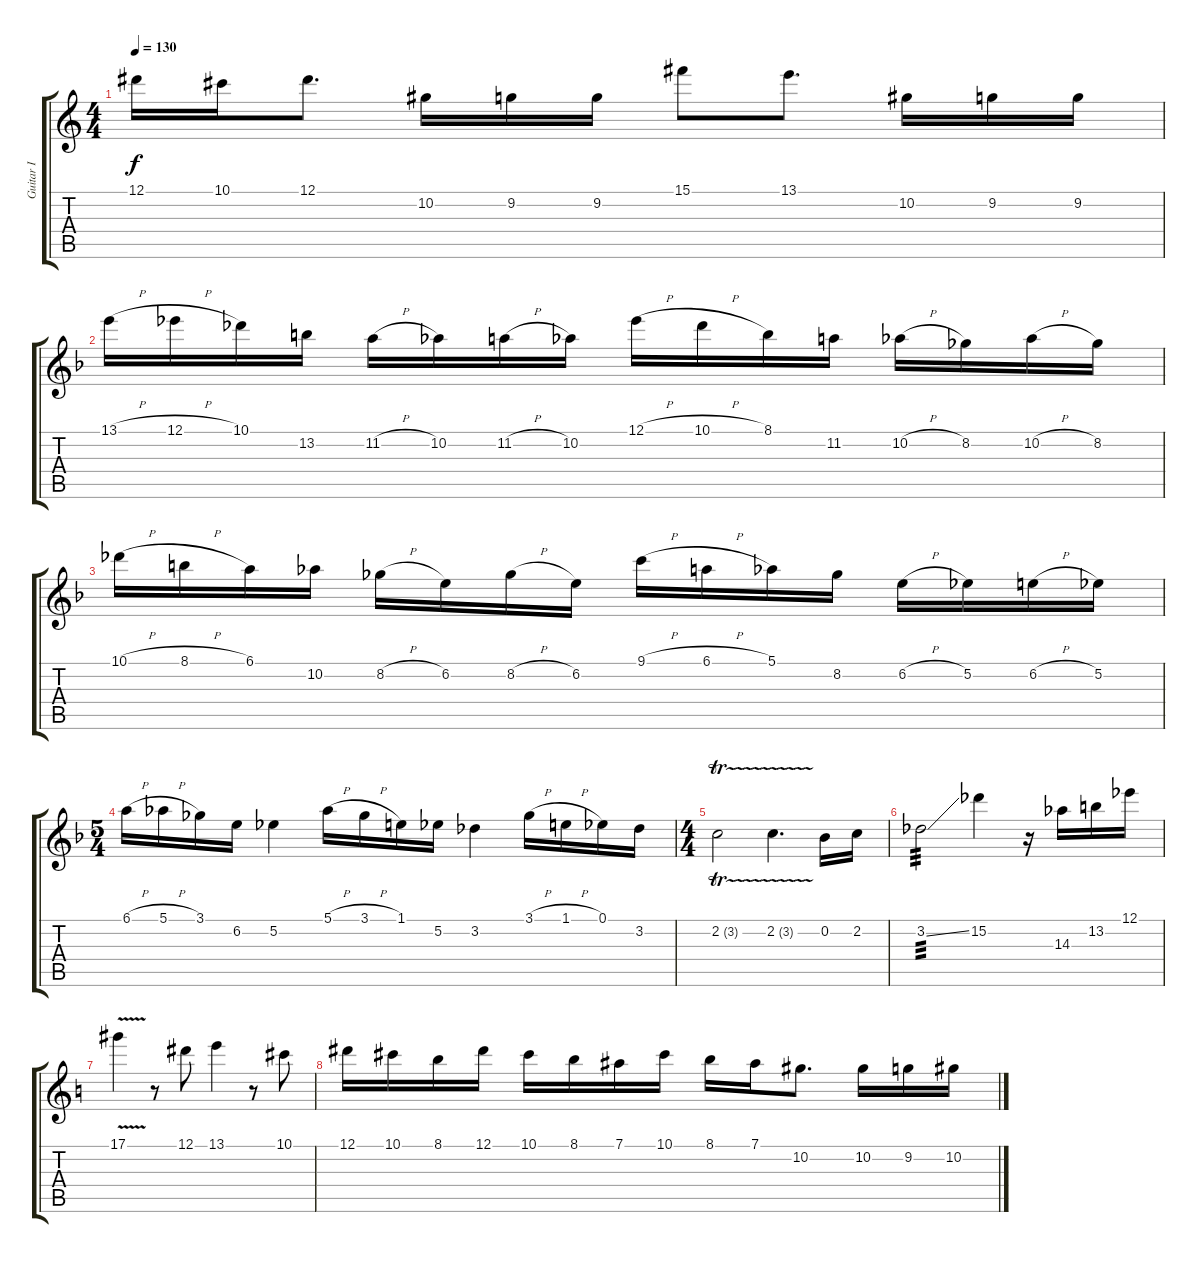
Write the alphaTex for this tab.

\track ("Guitar I" "Guitar I") {instrument acousticguitarnylon}
\staff {score tabs}
\tuning (Eb4 Bb3 Gb3 Db3 Ab2 Eb2) {hide}
\ts (4 4)
\tempo 130
\clef g2
\ks c
12.1.16{dy f} 10.1.16 12.1.8{d} 10.2.16 9.2.16 9.2.16 15.1.8 13.1.8{d} 10.2.16 9.2.16 9.2.16 |
\ks f
13.1{h}.16 12.1{h}.16 10.1.16 13.2.16 11.2{h}.16 10.2.16 11.2{h}.16 10.2.16 12.1{h}.16 10.1{h}.16 8.1.16 11.2.16 10.2{h}.16 8.2.16 10.2{h}.16 8.2.16 |
10.1{h}.16 8.1{h}.16 6.1.16 10.2.16 8.2{h}.16 6.2.16 8.2{h}.16 6.2.16 9.1{h}.16 6.1{h}.16 5.1.16 8.2.16 6.2{h}.16 5.2.16 6.2{h}.16 5.2.16 |
\ts (5 4)
6.1{h}.16 5.1{h}.16 3.1.16 6.2.16 5.2.4 5.1{h}.16 3.1{h}.16 1.1.16 5.2.16 3.2.4 3.1{h}.16 1.1{h}.16 0.1.16 3.2.16 |
\ts (4 4)
2.2{tr (3 32)}.2 2.2{tr (3 32)}.4{d} 0.2.16 2.2.16 |
3.2{ss}.2{tp 3} 15.2.4 r.16 14.3.16 13.2.16 12.1.16 |
\ks c
17.1{v}.4 r.8 12.1.8 13.1.4 r.8 10.1.8 |
12.1.16 10.1.16 8.1.16 12.1.16 10.1.16 8.1.16 7.1.16 10.1.16 8.1.16 7.1.16 10.2.8{d} 10.2.16 9.2.16 10.2.16
